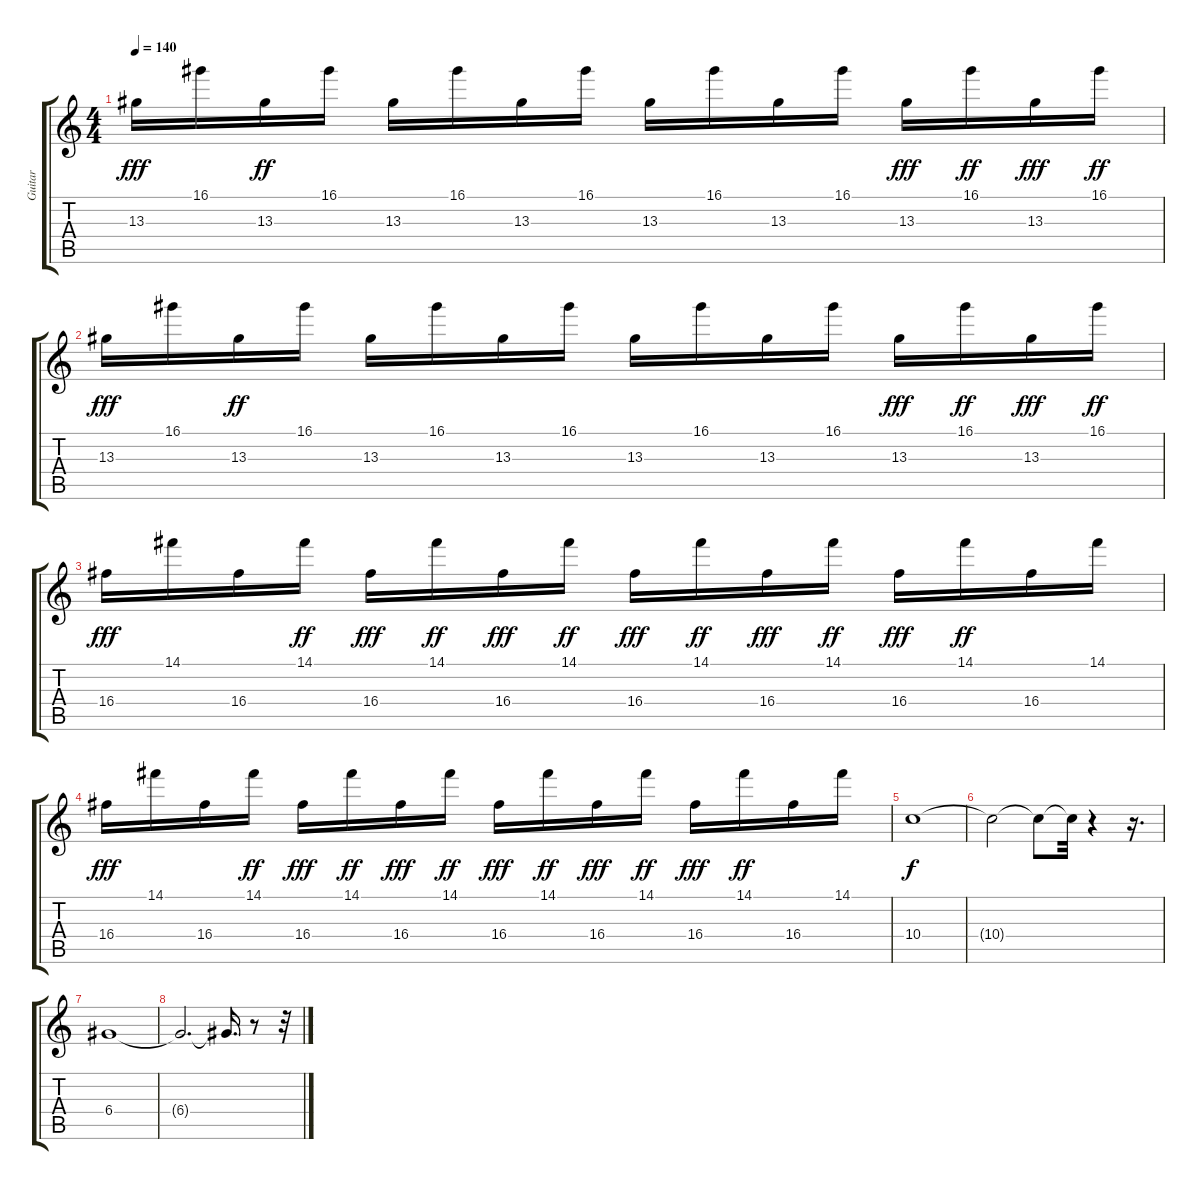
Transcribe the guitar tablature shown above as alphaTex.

\track ("Guitar" "Guitar") {instrument overdrivenguitar}
\staff {score tabs}
\tuning (E4 B3 G3 D3 A2 E2) {hide}
\ts (4 4)
\tempo 140
\clef g2
\ks c
13.3.16{dy fff} 16.1.16 13.3.16{dy ff} 16.1.16 13.3.16 16.1.16 13.3.16 16.1.16 13.3.16 16.1.16 13.3.16 16.1.16 13.3.16{dy fff} 16.1.16{dy ff} 13.3.16{dy fff} 16.1.16{dy ff} |
13.3.16{dy fff} 16.1.16 13.3.16{dy ff} 16.1.16 13.3.16 16.1.16 13.3.16 16.1.16 13.3.16 16.1.16 13.3.16 16.1.16 13.3.16{dy fff} 16.1.16{dy ff} 13.3.16{dy fff} 16.1.16{dy ff} |
16.4.16{dy fff} 14.1.16 16.4.16 14.1.16{dy ff} 16.4.16{dy fff} 14.1.16{dy ff} 16.4.16{dy fff} 14.1.16{dy ff} 16.4.16{dy fff} 14.1.16{dy ff} 16.4.16{dy fff} 14.1.16{dy ff} 16.4.16{dy fff} 14.1.16{dy ff} 16.4.16 14.1.16 |
16.4.16{dy fff} 14.1.16 16.4.16 14.1.16{dy ff} 16.4.16{dy fff} 14.1.16{dy ff} 16.4.16{dy fff} 14.1.16{dy ff} 16.4.16{dy fff} 14.1.16{dy ff} 16.4.16{dy fff} 14.1.16{dy ff} 16.4.16{dy fff} 14.1.16{dy ff} 16.4.16 14.1.16 |
10.4.1{dy f volume 12 instrument overdrivenguitar} |
10.4{t}.2 10.4{t}.8 10.4{t}.32 r.4 r.16{d} |
6.4.1 |
6.4{t}.2{d} 6.4{t}.16{d} r.8 r.32
